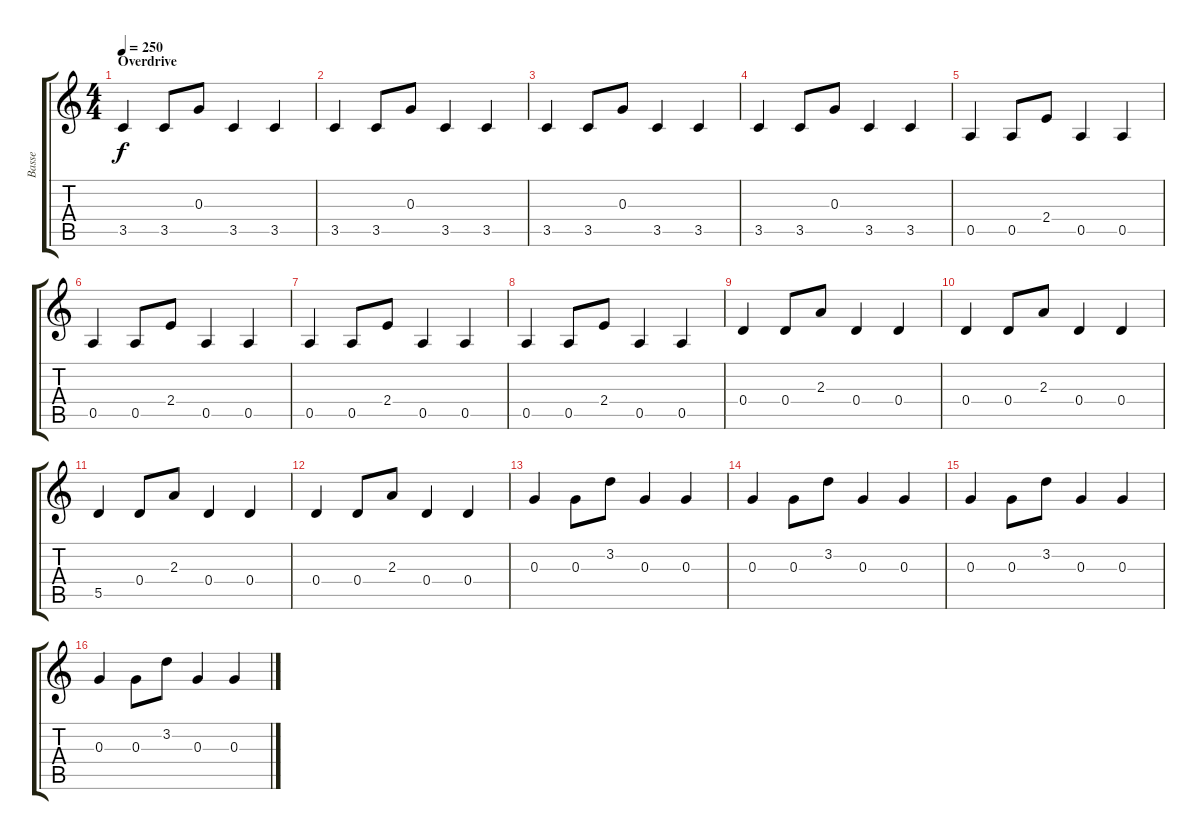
\track ("Basse" "Basse") {instrument acousticbass}
\staff {score tabs}
\tuning (E4 B3 G3 D3 A2 E2) {hide}
\ts (4 4)
\section ("" "Overdrive")
\tempo 250
\clef g2
\ks c
3.5.4{dy f} 3.5.8 0.3.8 3.5.4 3.5.4 |
3.5.4 3.5.8 0.3.8 3.5.4 3.5.4 |
3.5.4 3.5.8 0.3.8 3.5.4 3.5.4 |
3.5.4 3.5.8 0.3.8 3.5.4 3.5.4 |
0.5.4 0.5.8 2.4.8 0.5.4 0.5.4 |
0.5.4 0.5.8 2.4.8 0.5.4 0.5.4 |
0.5.4 0.5.8 2.4.8 0.5.4 0.5.4 |
0.5.4 0.5.8 2.4.8 0.5.4 0.5.4 |
0.4.4 0.4.8 2.3.8 0.4.4 0.4.4 |
0.4.4 0.4.8 2.3.8 0.4.4 0.4.4 |
5.5.4 0.4.8 2.3.8 0.4.4 0.4.4 |
0.4.4 0.4.8 2.3.8 0.4.4 0.4.4 |
0.3.4 0.3.8 3.2.8 0.3.4 0.3.4 |
0.3.4 0.3.8 3.2.8 0.3.4 0.3.4 |
0.3.4 0.3.8 3.2.8 0.3.4 0.3.4 |
0.3.4 0.3.8 3.2.8 0.3.4 0.3.4
